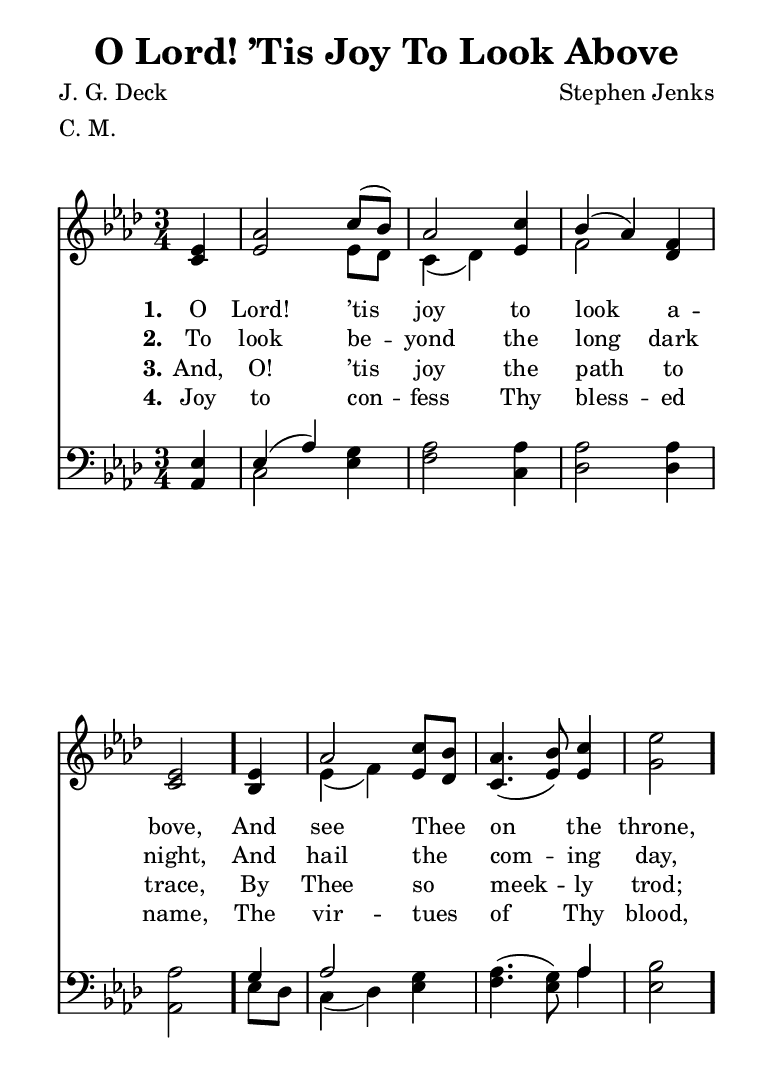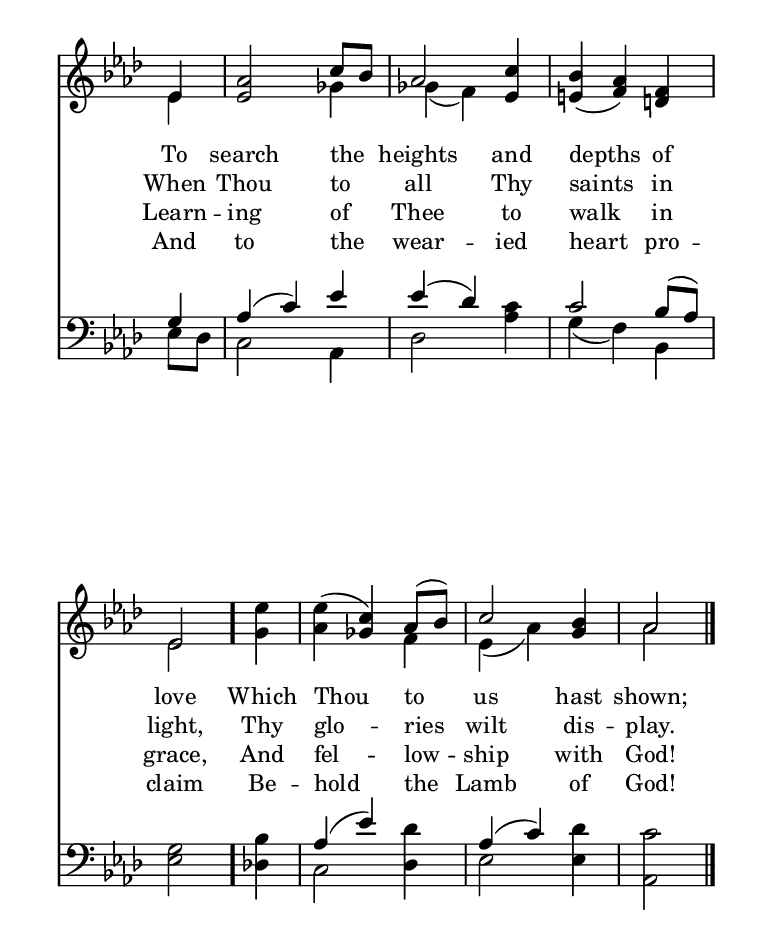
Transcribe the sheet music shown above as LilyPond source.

\include "common/global.ily"
\paper {
  \include "common/paper.ily"
  ragged-last-bottom = ##t
  systems-per-page = ##f
  % decrease system-to-system padding to fit onto page with previous score
  system-system-spacing.padding = 0.5
  system-system-spacing.basic-distance = 0.5
}

\header{
  hymnnumber = "162"
  title = "O Lord! ’Tis Joy To Look Above"
  tunename = "Communion"
  meter = "C. M."
  poet = "J. G. Deck"
  composer = "Stephen Jenks"
  %copyright = ""
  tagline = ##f
}

global = {
  \include "common/overrides.ily"
  \override Staff.TimeSignature.style = #'numbered
  \time 3/4
  \override Score.MetronomeMark.transparent = ##t % hide all fermata changes too
  \tempo 4=80
  \key aes \major
  \partial 4
  \autoBeamOff
}

notesSoprano = {
\global
\relative c' {

  ees4 | aes2 c8[( bes)] | aes2 c4 | bes4( aes) f | ees2
  ees4 | aes2 c8[ bes] | aes4.( bes8) c4 | ees2
  ees,4 | aes2 c8[ bes] | aes2 c4 | bes( aes) f | ees2 % original has impossible whole note at end of line here
  ees'4 | ees( c) aes8[( bes)] | c2 bes4 | aes2

  \bar "|."

}
}

notesAlto = {
\global
\relative e' {

  c4 | ees2 ees8[ des] | c4( des) ees | f2 des4 | c2
  bes4 | ees( f) ees8[ des] | c4.( ees8) ees4 | g2
  ees4 | ees2 ges4 | ges4( f) ees | e( f) d | ees2
  g4 | aes( ges) f | ees( aes) g | aes2

}
}

notesTenor = {
\global
\relative a {

  ees4 | ees( aes) g | aes2 aes4 | aes2 aes4 | aes2
  g4 | aes2 g4 | aes4.( g8) aes4 | bes2
  g4 | aes( c) ees | ees( des) c | c2 bes8[( aes)] | g2
  bes4 | aes4( ees') des | aes( c) des | c2

}
}

notesBass = {
\global
\relative f, {

  aes4 | c2 ees4 | f2 c4 | des2 des4 | aes2
  ees'8[ des] | c4( des) ees | f4.( ees8) aes4 | ees2
  ees8[ des] | c2 aes4 | des2 aes'4 | g( f) bes, | ees2
  des!4 | c2 des4 | ees2 ees4 | aes,2

}
}

wordsA = \lyricmode {
\set stanza = "1."

O Lord! ’tis joy to look a -- bove, \bar "."
And see Thee on the throne, \bar "." \break
To search the heights and depths of love \bar "."
Which Thou to us hast shown; \bar "."

}

wordsB = \lyricmode {
\set stanza = "2."

To look be -- yond the long dark night,
And hail the com -- ing day,
When Thou to all Thy saints in light,
Thy glo -- ries wilt dis -- play.

}

wordsC = \lyricmode {
\set stanza = "3."

And, O! ’tis joy the path to trace,
By Thee so meek -- ly trod;
Learn -- ing of Thee to walk in grace,
And fel -- low -- ship with God!

}

wordsD = \lyricmode {
\set stanza = "4."

Joy to con -- fess Thy bless -- ed name,
The vir -- tues of Thy blood,
And to the wear -- ied heart pro -- claim
Be -- hold the Lamb of God!

}

\score {
  \context ChoirStaff <<
    \context Staff = upper <<
      \set Staff.autoBeaming = ##f
      \set ChoirStaff.systemStartDelimiter = #'SystemStartBar
      \set ChoirStaff.printPartCombineTexts = ##f
      \partcombine #'(2 . 9) \notesSoprano \notesAlto
      \context NullVoice = sopranos { \voiceOne << \notesSoprano >> }
      \context NullVoice = altos { \voiceTwo << \notesAlto >> }
      \context Lyrics = one   \lyricsto sopranos \wordsA
      \context Lyrics = two   \lyricsto sopranos \wordsB
      \context Lyrics = three \lyricsto sopranos \wordsC
      \context Lyrics = four  \lyricsto sopranos \wordsD
    >>
    \context Staff = men <<
      \set Staff.autoBeaming = ##f
      \clef bass
      \set ChoirStaff.printPartCombineTexts = ##f
      \partcombine #'(2 . 9) \notesTenor \notesBass
      \context NullVoice = tenors { \voiceOne << \notesTenor >> }
      \context NullVoice = basses { \voiceTwo << \notesBass >> }
    >>
  >>
  \layout {
    \include "common/layout.ily"
  }
  \midi{
    \include "common/midi.ily"
  }
}

\version "2.19.49"  % necessary for upgrading to future LilyPond versions.

% vi:set et ts=2 sw=2 ai nocindent syntax=lilypond:
